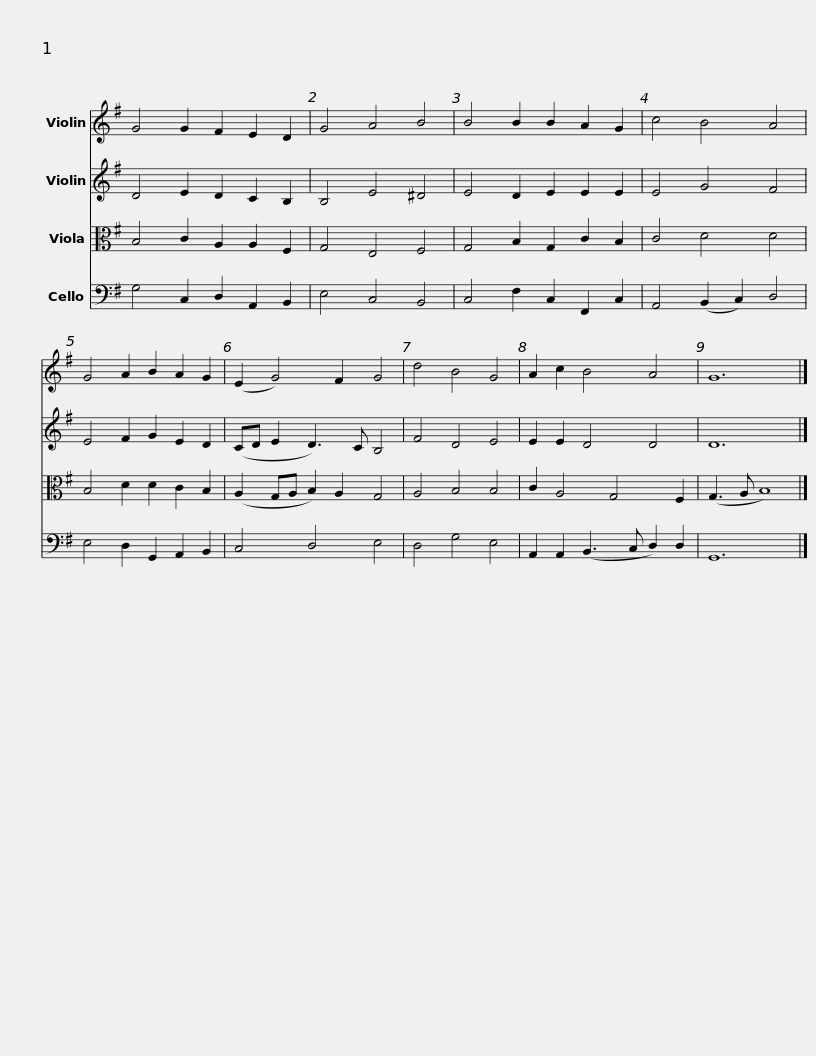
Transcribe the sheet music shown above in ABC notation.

X:1
%%score 1 2 3 4
L:1/8
M:none
I:linebreak $
K:G
V:1 treble
V:2 treble
V:3 alto
V:4 bass
V:1
 G4 G2 F2 E2 D2 | G4 A4 B4 | B4 B2 B2 A2 G2 | c4 B4 A4 | G4 A2 B2 A2 G2 |$ %5
 (E2 G4) F2 G4 | d4 B4 G4 | A2 c2 B4 A4 | G12 |] %9
V:2
 D4 E2 D2 C2 B,2 | B,4 E4 ^D4 | E4 D2 E2 E2 E2 | E4 G4 F4 | E4 F2 G2 E2 D2 |$ %5
 (CD E2 D3) C B,4 | F4 D4 E4 | E2 E2 D4 D4 | D12 |] %9
V:3
 B,4 C2 A,2 A,2 F,2 | G,4 E,4 F,4 | G,4 B,2 G,2 C2 B,2 | C4 D4 D4 | B,4 D2 D2 C2 B,2 |$ %5
 (A,2 G,A, B,2) A,2 G,4 | A,4 B,4 B,4 | C2 A,4 G,4 F,2 | (G,3 A, B,8) |] %9
V:4
 G,4 C,2 D,2 A,,2 B,,2 | E,4 C,4 B,,4 | C,4 F,2 C,2 F,,2 C,2 | A,,4 (B,,2 C,2) D,4 | E,4 D,2 G,,2 A,,2 B,,2 |$ %5
 C,4 D,4 E,4 | D,4 G,4 E,4 | A,,2 A,,2 (B,,3 C, D,2) D,2 | G,,12 |] %9
